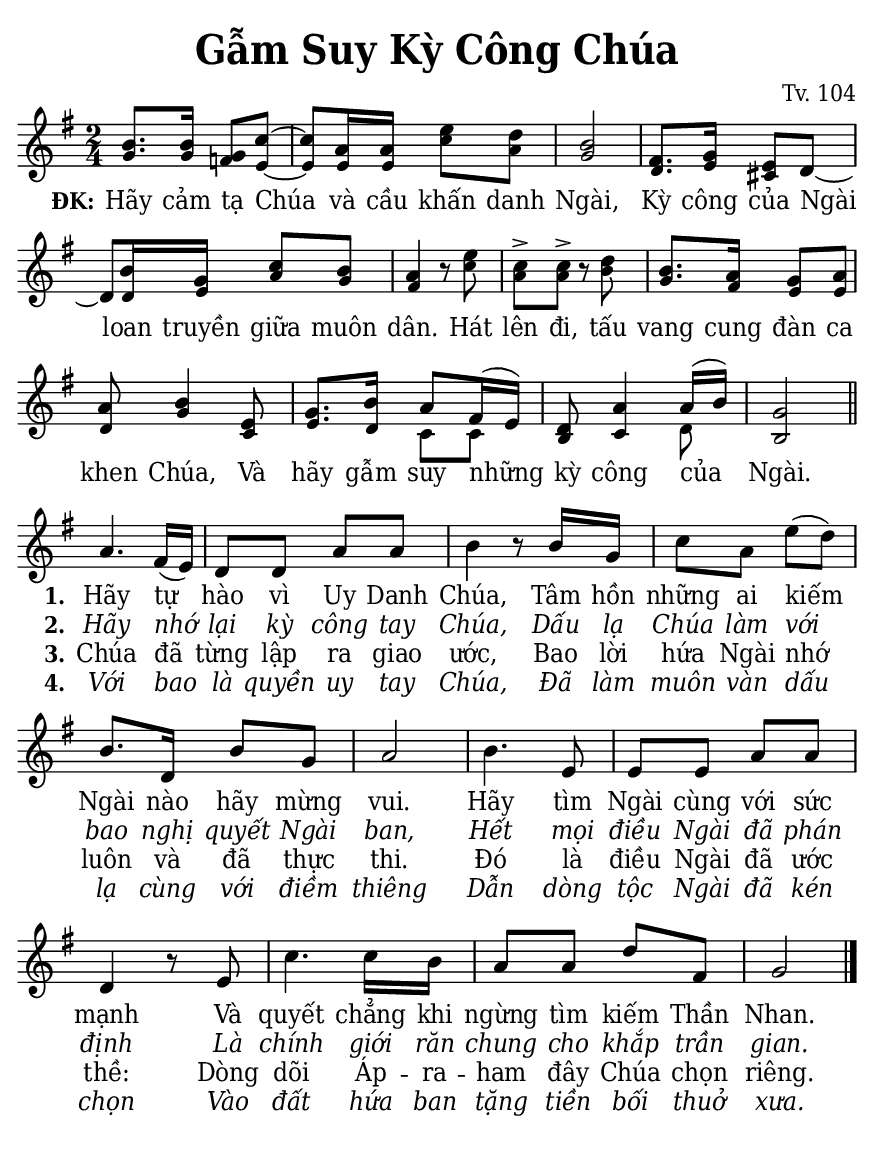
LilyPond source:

% Cài đặt chung\
\version "2.22.1"
\include "english.ly"

\header {
  title = \markup { \fontsize #1 "Gẫm Suy Kỳ Công Chúa" }
  composer = "Tv. 104"
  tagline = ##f
}

% Nhạc phiên khúc
nhacPhienKhucSop = \relative c'' {
  b8. b16 g8 c ~ |
  c a16 a e'8 d |
  b2 |
  fs8. g16 e8 d ~ |
  d b'16 g c8 b |
  a4 r8 e' |
  c ^> c ^> r d |
  b8. a16 g8 a |
  a b4 e,8 |
  g8. b16 a8 fs16 (e) |
  d8 a'4 a16 (b) |
  g2 \bar "||"
  
  a4. fs16 (e) |
  d8 d a' a |
  b4 r8 b16 g |
  c8 a e' (d) |
  b8. d,16 b'8 g |
  a2 |
  b4. e,8 |
  e e a a |
  d,4 r8 e |
  c'4. c16 b |
  a8 a d fs, |
  g2 \bar "|."
}

nhacPhienKhucAlto = \relative c'' {
  g8. g16 f!8 e ~ |
  e e16 e c'8 a |
  g2 |
  d8. e16 cs8 d ~ |
  d d16 e a8 g |
  fs4 r8 c' |
  a a r b |
  g8. fs16 e8 e |
  d g4 c,8 |
  e8. d16 c8 [c] |
  b c4 d8 |
  b2
  R2*12
}

% Lời phiên khúc
loiPhienKhucSop = \lyrics {
  \set stanza = "ĐK:"
  Hãy cảm tạ Chúa và cầu khấn danh Ngài,
  Kỳ công của Ngài loan truyền giữa muôn dân.
  Hát lên đi, tấu vang cung đàn ca khen Chúa,
  Và hãy gẫm suy những kỳ công của Ngài.
  <<
    {
      \set stanza = "1."
      Hãy tự hào vì Uy Danh Chúa,
      Tâm hồn những ai kiếm Ngài nào hãy mừng vui.
      Hãy tìm Ngài cùng với sức mạnh
      Và quyết chẳng khi ngừng tìm kiếm Thần Nhan.
    }
    \new Lyrics {
	    \set associatedVoice = "beSop"
	    \set stanza = "2."
      \override Lyrics.LyricText.font-shape = #'italic
	    Hãy nhớ lại kỳ công tay Chúa,
	    Dấu lạ Chúa làm với bao nghị quyết Ngài ban,
	    Hết mọi điều Ngài đã phán định
	    Là chính giới răn chung cho khắp trần gian.
    }
    \new Lyrics {
	    \set associatedVoice = "beSop"
	    \set stanza = "3."
	    Chúa đã từng lập ra giao ước,
	    Bao lời hứa Ngài nhớ luôn và đã thực thi.
	    Đó là điều Ngài đã ước thề:
	    Dòng dõi Áp -- ra -- ham đây Chúa chọn riêng.
    }
    \new Lyrics {
	    \set associatedVoice = "beSop"
	    \set stanza = "4."
      \override Lyrics.LyricText.font-shape = #'italic
	    Với bao là quyền uy tay Chúa,
	    Đã làm muôn vàn dấu lạ cùng với điềm thiêng
	    Dẫn dòng tộc Ngài đã kén chọn
	    Vào đất hứa ban tặng tiền bối thuở xưa.
    }
  >>
}

% Dàn trang
\paper {
  #(set-paper-size "a5")
  top-margin = 3\mm
  bottom-margin = 3\mm
  left-margin = 3\mm
  right-margin = 3\mm
  indent = #0
  #(define fonts
	 (make-pango-font-tree "Deja Vu Serif Condensed"
	 		       "Deja Vu Serif Condensed"
			       "Deja Vu Serif Condensed"
			       (/ 20 20)))
  print-page-number = ##f
  system-system-spacing = #'((basic-distance . 0.1) (padding . 2))
}

TongNhip = {
  \key g \major \time 2/4
  \set Timing.beamExceptions = #'()
  \set Timing.baseMoment = #(ly:make-moment 1/4)
}

% Đổi kích thước nốt cho bè phụ
notBePhu =
#(define-music-function (font-size music) (number? ly:music?)
   (for-some-music
     (lambda (m)
       (if (music-is-of-type? m 'rhythmic-event)
           (begin
             (set! (ly:music-property m 'tweaks)
                   (cons `(font-size . ,font-size)
                         (ly:music-property m 'tweaks)))
             #t)
           #f))
     music)
   music)

\score {
  \new ChoirStaff <<
    \new Staff \with {
        \consists "Merge_rests_engraver"
        printPartCombineTexts = ##f
      }
      <<
      \new Voice \TongNhip \partCombine 
        \nhacPhienKhucSop
        \notBePhu -1 { \nhacPhienKhucAlto }
      \new NullVoice = beSop \nhacPhienKhucSop
      \new Lyrics \lyricsto beSop \loiPhienKhucSop
      >>
  >>
  \layout {
    \override Lyrics.LyricSpace.minimum-distance = #1
    \override Score.BarNumber.break-visibility = ##(#f #f #f)
    \override Score.SpacingSpanner.uniform-stretching = ##t
  } 
}
